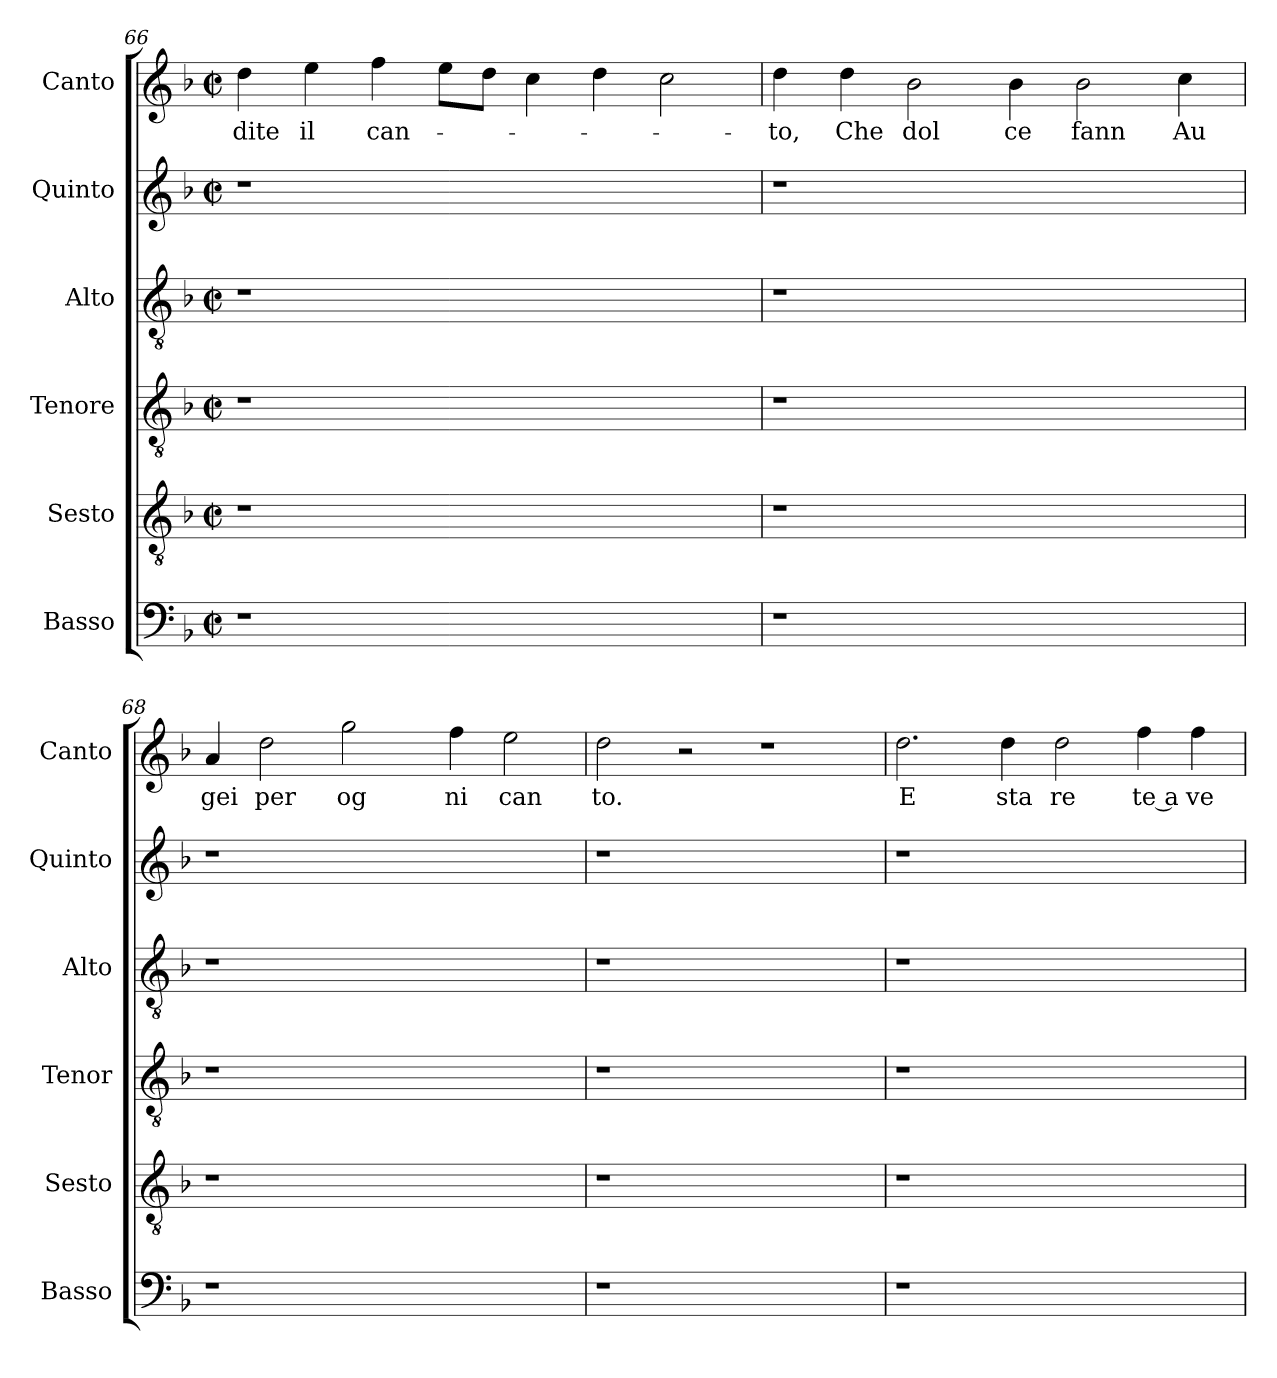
**kern	**kern	**kern	**kern	**kern	**kern	**text
*part6	*part5	*part4	*part3	*part2	*part1	*part1
*staff6	*staff5	*staff4	*staff3	*staff2	*staff1	*staff1
*I"Basso	*I"Sesto	*I"Tenore	*I"Alto	*I"Quinto	*I"Canto	*
*I'Basso	*I'Sesto	*I'Tenor	*I'Alto	*I'Quinto	*I'Canto	*
*clefF4	*clefGv2	*clefGv2	*clefGv2	*clefG2	*clefG2	*
*k[b-]	*k[b-]	*k[b-]	*k[b-]	*k[b-]	*k[b-]	*
*F:	*F:	*F:	*F:	*F:	*F:	*
*M2/2	*M2/2	*M2/2	*M2/2	*M2/2	*M2/2	*
*met(c|)	*met(c|)	*met(c|)	*met(c|)	*met(c|)	*met(c|)	*
=66	=66	=66	=66	=66	=66	=66
!	!	!	!	!	!	!LO:LY:b
1r	1r	1r	1r	1r	4dd\	-dite
!	!	!	!	!	!	!LO:LY:b
.	.	.	.	.	4ee\	il
!	!	!	!	!	!	!LO:LY:b
.	.	.	.	.	4ff\	can-
.	.	.	.	.	8ee\L	.
.	.	.	.	.	8dd\J	.
1ryy	1ryy	1ryy	1ryy	1ryy	4cc\	.
.	.	.	.	.	4dd\	.
.	.	.	.	.	2cc\	.
!!LO:LB:g=z
=67	=67	=67	=67	=67	=67	=67
!	!	!	!	!	!	!LO:LY:b
1r	1r	1r	1r	1r	4dd\	-to,
!	!	!	!	!	!	!LO:LY:b
.	.	.	.	.	4dd\	Che
!	!	!	!	!	!	!LO:LY:b
.	.	.	.	.	2b-\	dol
!	!	!	!	!	!	!LO:LY:b
1ryy	1ryy	1ryy	1ryy	1ryy	4b-\	ce
!	!	!	!	!	!	!LO:LY:b
.	.	.	.	.	2b-\	fann
!	!	!	!	!	!	!LO:LY:b
.	.	.	.	.	4cc\	Au
=68	=68	=68	=68	=68	=68	=68
!	!	!	!	!	!	!LO:LY:b
1r	1r	1r	1r	1r	4a/	gei
!	!	!	!	!	!	!LO:LY:b
.	.	.	.	.	2dd\	per
!	!	!	!	!	!	!LO:LY:b
.	.	.	.	.	2gg\	og
1ryy	1ryy	1ryy	1ryy	1ryy	.	.
!	!	!	!	!	!	!LO:LY:b
.	.	.	.	.	4ff\	ni
!	!	!	!	!	!	!LO:LY:b
.	.	.	.	.	2ee\	can
=69	=69	=69	=69	=69	=69	=69
!	!	!	!	!	!	!LO:LY:b
1r	1r	1r	1r	1r	2dd\	to.
.	.	.	.	.	2r	.
1ryy	1ryy	1ryy	1ryy	1ryy	1r	.
=70	=70	=70	=70	=70	=70	=70
!	!	!	!	!	!	!LO:LY:b
1r	1r	1r	1r	1r	2.dd\	E
!	!	!	!	!	!	!LO:LY:b
.	.	.	.	.	4dd\	sta
!	!	!	!	!	!	!LO:LY:b
1ryy	1ryy	1ryy	1ryy	1ryy	2dd\	re
!	!	!	!	!	!	!LO:LY:b:rj
.	.	.	.	.	4ff\	te a
!	!	!	!	!	!	!LO:LY:b
.	.	.	.	.	4ff\	ve
=	=	=	=	=	=	=
*-	*-	*-	*-	*-	*-	*-
